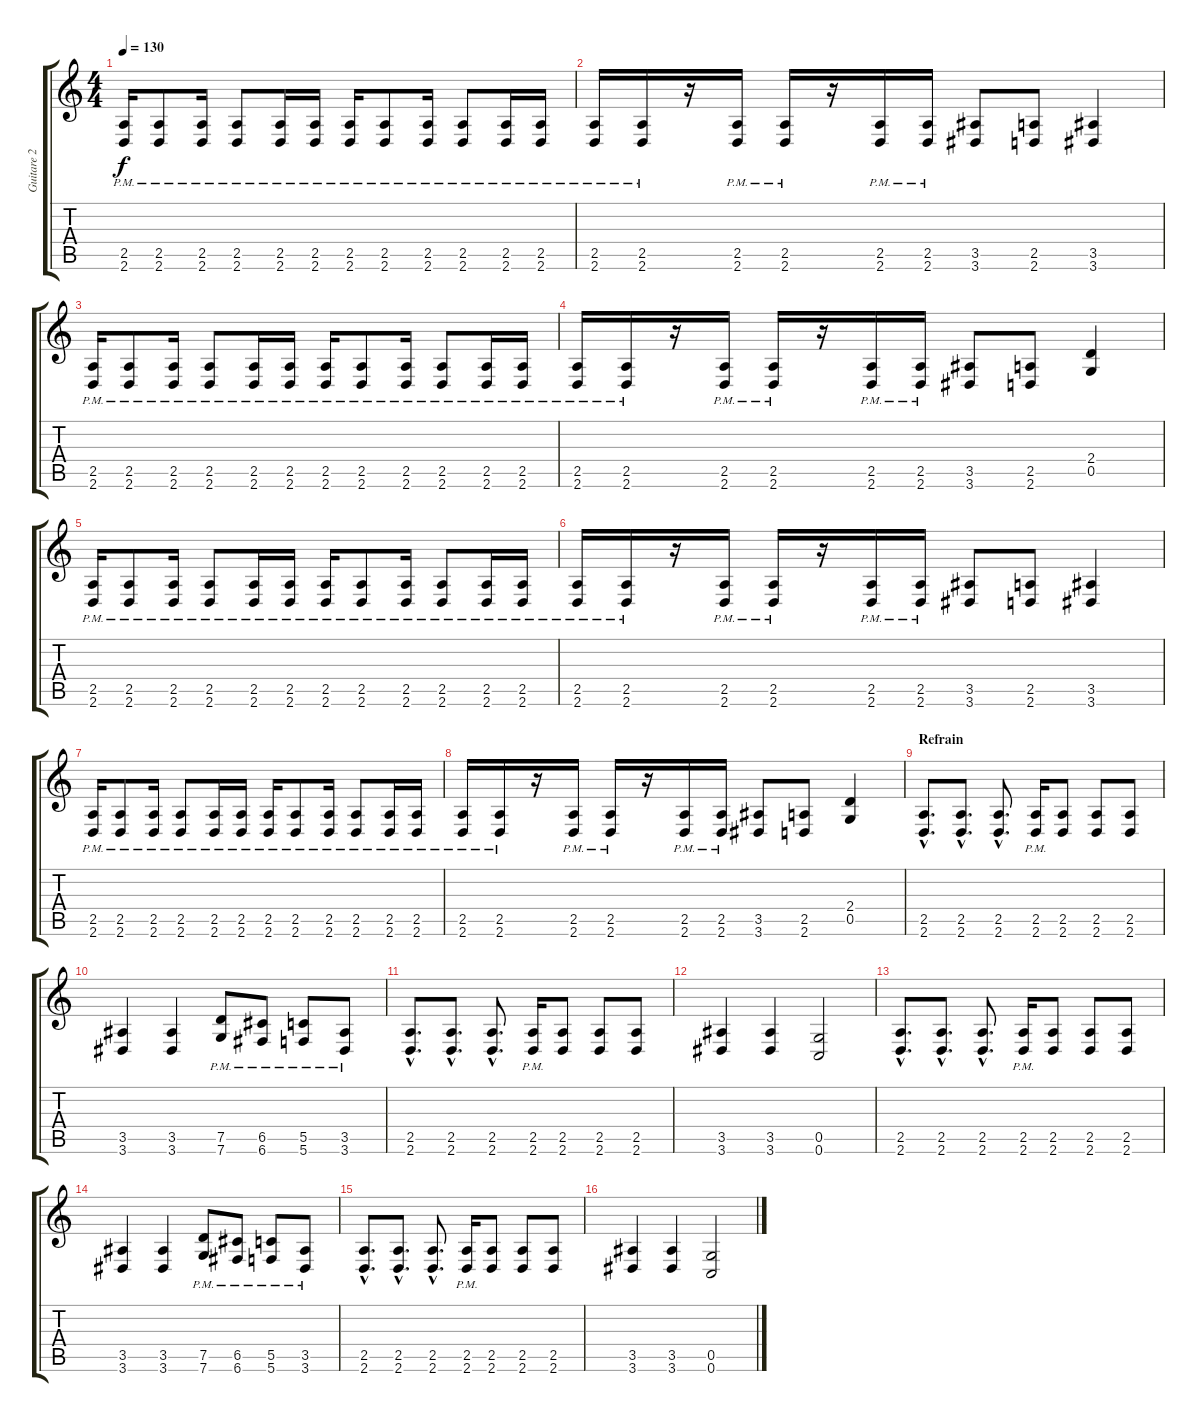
\track ("Guitare 2" "Guitare 2") {instrument distortionguitar}
\staff {score tabs}
\tuning (D4 A3 F3 C3 G2 C2) {hide}
\ts (4 4)
\tempo 130
\clef g2
\ks c
(2.5{pm} 2.6{pm}).16{dy f} (2.5{pm} 2.6{pm}).8 (2.5{pm} 2.6{pm}).16 (2.5{pm} 2.6{pm}).8 (2.5{pm} 2.6{pm}).16 (2.5{pm} 2.6{pm}).16 (2.5{pm} 2.6{pm}).16 (2.5{pm} 2.6{pm}).8 (2.5{pm} 2.6{pm}).16 (2.5{pm} 2.6{pm}).8 (2.5{pm} 2.6{pm}).16 (2.5{pm} 2.6{pm}).16 |
(2.5{pm} 2.6{pm}).16 (2.5{pm} 2.6{pm}).16 r.16 (2.5{pm} 2.6{pm}).16 (2.5{pm} 2.6{pm}).16 r.16 (2.5{pm} 2.6{pm}).16 (2.5{pm} 2.6{pm}).16 (3.5 3.6).8 (2.5 2.6).8 (3.5 3.6).4 |
(2.5{pm} 2.6{pm}).16 (2.5{pm} 2.6{pm}).8 (2.5{pm} 2.6{pm}).16 (2.5{pm} 2.6{pm}).8 (2.5{pm} 2.6{pm}).16 (2.5{pm} 2.6{pm}).16 (2.5{pm} 2.6{pm}).16 (2.5{pm} 2.6{pm}).8 (2.5{pm} 2.6{pm}).16 (2.5{pm} 2.6{pm}).8 (2.5{pm} 2.6{pm}).16 (2.5{pm} 2.6{pm}).16 |
(2.5{pm} 2.6{pm}).16 (2.5{pm} 2.6{pm}).16 r.16 (2.5{pm} 2.6{pm}).16 (2.5{pm} 2.6{pm}).16 r.16 (2.5{pm} 2.6{pm}).16 (2.5{pm} 2.6{pm}).16 (3.5 3.6).8 (2.5 2.6).8 (2.4 0.5).4 |
(2.5{pm} 2.6{pm}).16 (2.5{pm} 2.6{pm}).8 (2.5{pm} 2.6{pm}).16 (2.5{pm} 2.6{pm}).8 (2.5{pm} 2.6{pm}).16 (2.5{pm} 2.6{pm}).16 (2.5{pm} 2.6{pm}).16 (2.5{pm} 2.6{pm}).8 (2.5{pm} 2.6{pm}).16 (2.5{pm} 2.6{pm}).8 (2.5{pm} 2.6{pm}).16 (2.5{pm} 2.6{pm}).16 |
(2.5{pm} 2.6{pm}).16 (2.5{pm} 2.6{pm}).16 r.16 (2.5{pm} 2.6{pm}).16 (2.5{pm} 2.6{pm}).16 r.16 (2.5{pm} 2.6{pm}).16 (2.5{pm} 2.6{pm}).16 (3.5 3.6).8 (2.5 2.6).8 (3.5 3.6).4 |
(2.5{pm} 2.6{pm}).16 (2.5{pm} 2.6{pm}).8 (2.5{pm} 2.6{pm}).16 (2.5{pm} 2.6{pm}).8 (2.5{pm} 2.6{pm}).16 (2.5{pm} 2.6{pm}).16 (2.5{pm} 2.6{pm}).16 (2.5{pm} 2.6{pm}).8 (2.5{pm} 2.6{pm}).16 (2.5{pm} 2.6{pm}).8 (2.5{pm} 2.6{pm}).16 (2.5{pm} 2.6{pm}).16 |
(2.5{pm} 2.6{pm}).16 (2.5{pm} 2.6{pm}).16 r.16 (2.5{pm} 2.6{pm}).16 (2.5{pm} 2.6{pm}).16 r.16 (2.5{pm} 2.6{pm}).16 (2.5{pm} 2.6{pm}).16 (3.5 3.6).8 (2.5 2.6).8 (2.4 0.5).4 |
\section ("" "Refrain")
(2.5{hac} 2.6{hac}).8{d} (2.5{hac} 2.6{hac}).8{d} (2.5{hac} 2.6{hac}).8{d} (2.5{pm} 2.6{pm}).16 (2.5 2.6).8 (2.5 2.6).8 (2.5 2.6).8 |
(3.5 3.6).4 (3.5 3.6).4 (7.5{pm} 7.6{pm}).8 (6.5{pm} 6.6{pm}).8 (5.5{pm} 5.6{pm}).8 (3.5{pm} 3.6{pm}).8 |
(2.5{hac} 2.6{hac}).8{d} (2.5{hac} 2.6{hac}).8{d} (2.5{hac} 2.6{hac}).8{d} (2.5{pm} 2.6{pm}).16 (2.5 2.6).8 (2.5 2.6).8 (2.5 2.6).8 |
(3.5 3.6).4 (3.5 3.6).4 (0.5 0.6).2 |
(2.5{hac} 2.6{hac}).8{d} (2.5{hac} 2.6{hac}).8{d} (2.5{hac} 2.6{hac}).8{d} (2.5{pm} 2.6{pm}).16 (2.5 2.6).8 (2.5 2.6).8 (2.5 2.6).8 |
(3.5 3.6).4 (3.5 3.6).4 (7.5{pm} 7.6{pm}).8 (6.5{pm} 6.6{pm}).8 (5.5{pm} 5.6{pm}).8 (3.5{pm} 3.6{pm}).8 |
(2.5{hac} 2.6{hac}).8{d} (2.5{hac} 2.6{hac}).8{d} (2.5{hac} 2.6{hac}).8{d} (2.5{pm} 2.6{pm}).16 (2.5 2.6).8 (2.5 2.6).8 (2.5 2.6).8 |
(3.5 3.6).4 (3.5 3.6).4 (0.5 0.6).2
